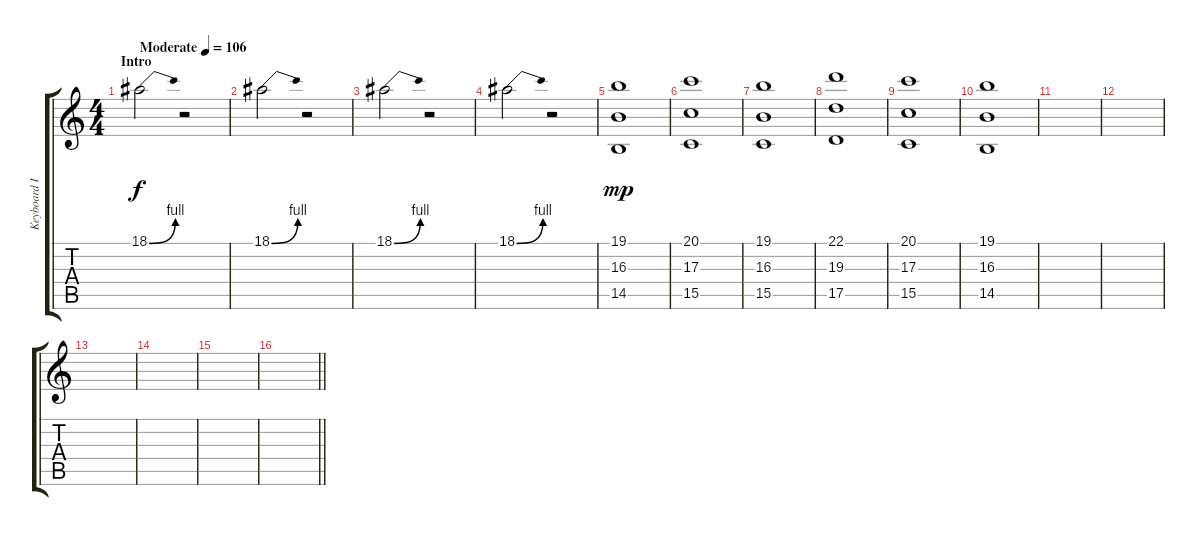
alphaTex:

\track ("Keyboard II - Christian Lorenz" "Keyboard I") {instrument electricpiano1}
\staff {score tabs}
\tuning (E4 B3 G3 D3 A2 E2) {hide}
\ts (4 4)
\section ("" "Intro")
\tempo (106 "Moderate")
\clef g2
\ks c
18.1{be (bend 0 0 60 4)}.2{dy f instrument electricpiano1} r.2 |
18.1{be (bend 0 0 60 4)}.2 r.2 |
18.1{be (bend 0 0 60 4)}.2 r.2 |
18.1{be (bend 0 0 60 4)}.2 r.2 |
(19.1 16.3 14.5).1{dy mp volume 7 instrument choiraahs} |
(20.1 17.3 15.5).1 |
(19.1 16.3 15.5).1 |
(22.1 19.3 17.5).1 |
(20.1 17.3 15.5).1 |
(19.1 16.3 14.5).1 |
|
|
|
|
|
\barLineRight lightlight
